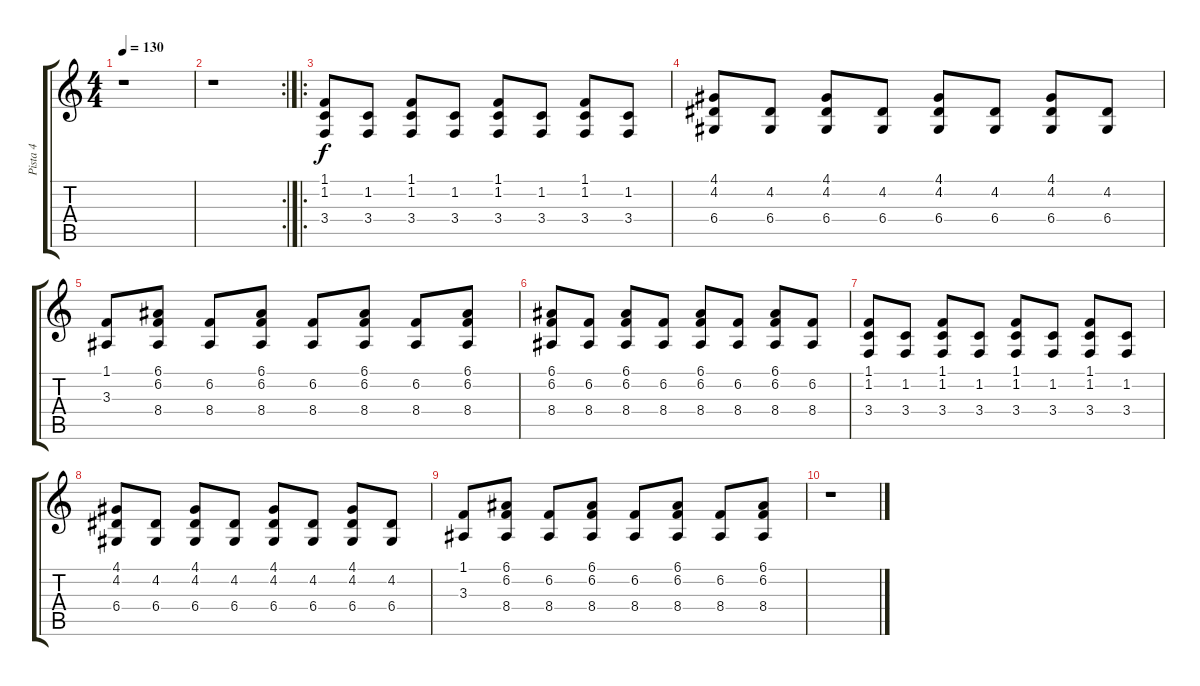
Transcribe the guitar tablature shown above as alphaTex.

\track ("Pista 4" "Pista 4") {instrument acousticgrandpiano}
\staff {score tabs}
\tuning (E4 B3 G3 D3 A2 E2) {hide}
\ts (4 4)
\tempo 130
\clef g2
\ks c
r.1{dy f} |
\rc 2
r.1 |
\ro
(1.1 1.2 3.4).8 (1.2 3.4).8 (1.1 1.2 3.4).8 (1.2 3.4).8 (1.1 1.2 3.4).8 (1.2 3.4).8 (1.1 1.2 3.4).8 (1.2 3.4).8 |
(4.1 4.2 6.4).8 (4.2 6.4).8 (4.1 4.2 6.4).8 (4.2 6.4).8 (4.1 4.2 6.4).8 (4.2 6.4).8 (4.1 4.2 6.4).8 (4.2 6.4).8 |
(1.1 3.3).8 (6.1 6.2 8.4).8 (6.2 8.4).8 (6.1 6.2 8.4).8 (6.2 8.4).8 (6.1 6.2 8.4).8 (6.2 8.4).8 (6.1 6.2 8.4).8 |
(6.1 6.2 8.4).8 (6.2 8.4).8 (6.1 6.2 8.4).8 (6.2 8.4).8 (6.1 6.2 8.4).8 (6.2 8.4).8 (6.1 6.2 8.4).8 (6.2 8.4).8 |
(1.1 1.2 3.4).8 (1.2 3.4).8 (1.1 1.2 3.4).8 (1.2 3.4).8 (1.1 1.2 3.4).8 (1.2 3.4).8 (1.1 1.2 3.4).8 (1.2 3.4).8 |
(4.1 4.2 6.4).8 (4.2 6.4).8 (4.1 4.2 6.4).8 (4.2 6.4).8 (4.1 4.2 6.4).8 (4.2 6.4).8 (4.1 4.2 6.4).8 (4.2 6.4).8 |
(1.1 3.3).8 (6.1 6.2 8.4).8 (6.2 8.4).8 (6.1 6.2 8.4).8 (6.2 8.4).8 (6.1 6.2 8.4).8 (6.2 8.4).8 (6.1 6.2 8.4).8 |
r.1
